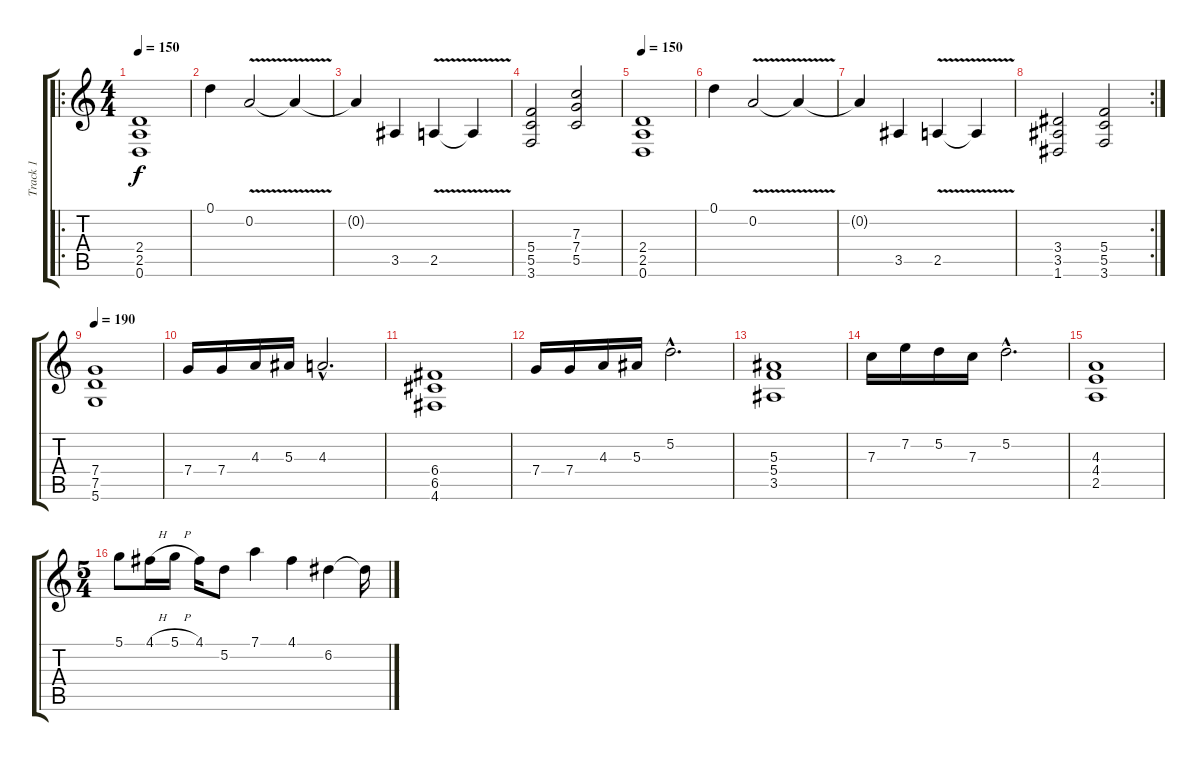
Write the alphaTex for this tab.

\track ("Track 1" "Track 1") {instrument distortionguitar}
\staff {score tabs}
\tuning (D4 A3 F3 C3 G2 D2) {hide}
\ro
\ts (4 4)
\tempo 150
\clef g2
\ks c
(2.4 2.5 0.6).1{dy f} |
0.1.4 0.2{v}.2 0.2{t}.4 |
0.2{t}.4 3.5.4 2.5{v}.4 2.5{t}.4 |
(5.4 5.5 3.6).2 (7.3 7.4 5.5).2 |
\tempo 150
(2.4 2.5 0.6).1 |
0.1.4 0.2{v}.2 0.2{t}.4 |
0.2{t}.4 3.5.4 2.5{v}.4 2.5{t}.4 |
\rc 2
(3.4 3.5 1.6).2 (5.4 5.5 3.6).2 |
\tempo 190
(7.4 7.5 5.6).1 |
7.4.16 7.4.16 4.3.16 5.3.16 4.3{hac}.2{d} |
(6.4 6.5 4.6).1 |
7.4.16 7.4.16 4.3.16 5.3.16 5.2{hac}.2{d} |
(5.3 5.4 3.5).1 |
7.3.16 7.2.16 5.2.16 7.3.16 5.2{hac}.2{d} |
(4.3 4.4 2.5).1 |
\ts (5 4)
5.1.8 4.1{h}.16 5.1{h}.16 4.1.16 5.2.8 7.1.4 4.1.4 6.2.4 6.2{t}.16
